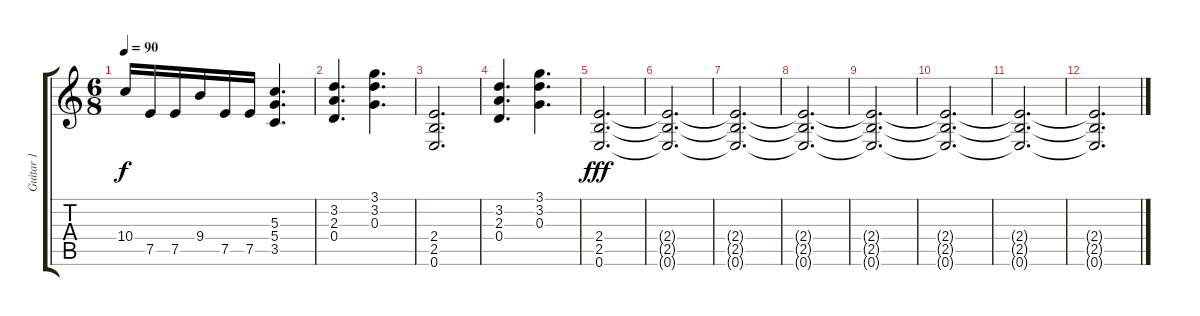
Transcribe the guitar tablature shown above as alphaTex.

\track ("Guitar 1" "Guitar 1") {instrument distortionguitar}
\staff {score tabs}
\tuning (E4 B3 G3 D3 A2 E2) {hide}
\ts (6 8)
\tempo 90
\clef g2
\ks c
10.4.16{dy f} 7.5.16 7.5.16 9.4.16 7.5.16 7.5.16 (5.3 5.4 3.5).4{d} |
(3.2 2.3 0.4).4{d} (3.1 3.2 0.3).4{d} |
(2.4 2.5 0.6).2{d} |
(3.2 2.3 0.4).4{d} (3.1 3.2 0.3).4{d} |
(2.4 2.5 0.6).2{d dy fff} |
(2.4{t} 2.5{t} 0.6{t}).2{d} |
(2.4{t} 2.5{t} 0.6{t}).2{d} |
(2.4{t} 2.5{t} 0.6{t}).2{d} |
(2.4{t} 2.5{t} 0.6{t}).2{d} |
(2.4{t} 2.5{t} 0.6{t}).2{d} |
(2.4{t} 2.5{t} 0.6{t}).2{d} |
(2.4{t} 2.5{t} 0.6{t}).2{d}
